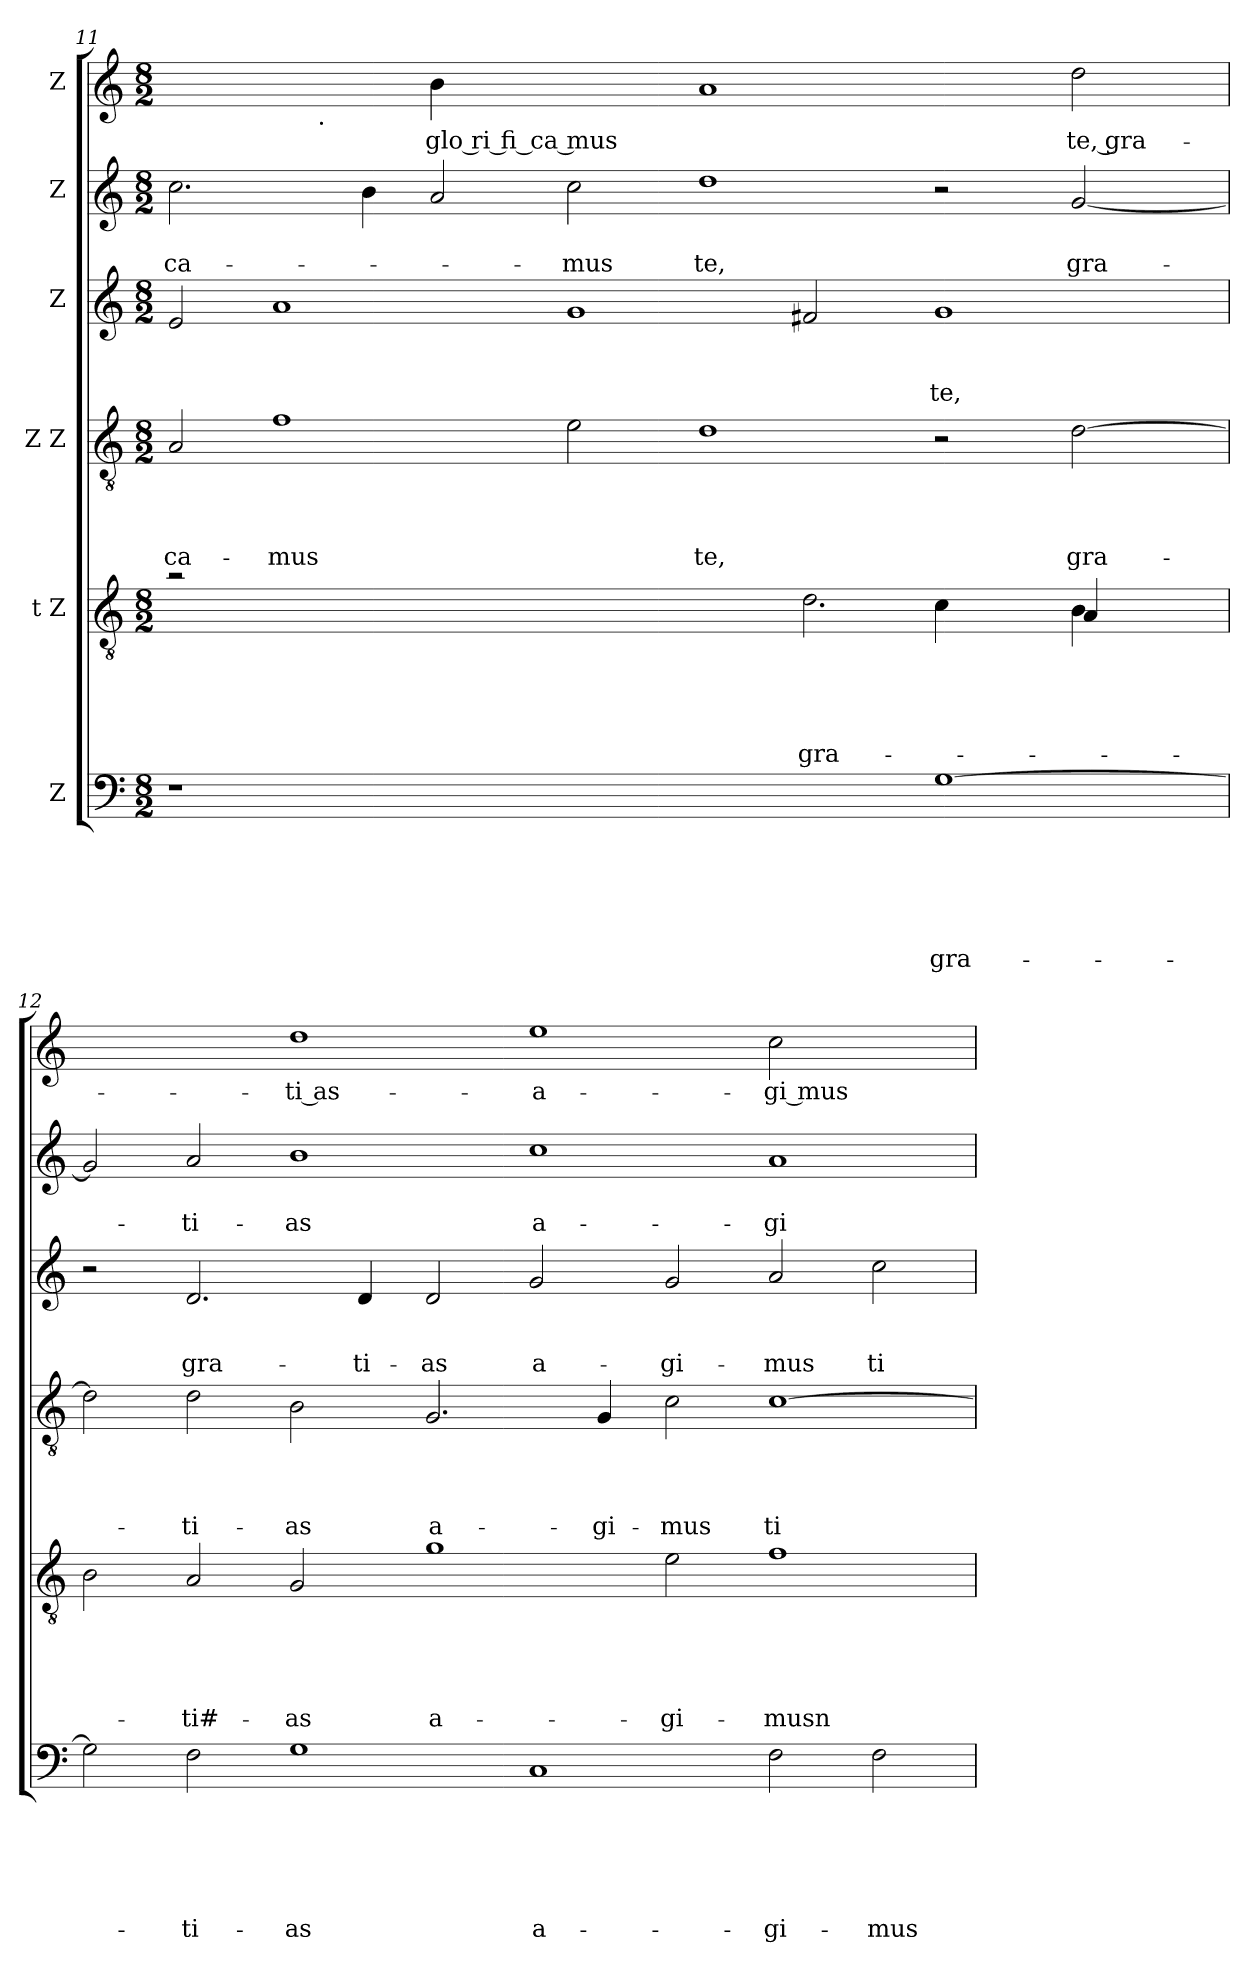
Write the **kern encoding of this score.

**kern	**text	**text	**text	**text	**text	**text	**kern	**text	**text	**text	**text	**text	**kern	**text	**text	**text	**text	**kern	**text	**text	**text	**kern	**text	**text	**kern	**text
*part6	*part6	*part6	*part6	*part6	*part6	*part6	*part5	*part5	*part5	*part5	*part5	*part5	*part4	*part4	*part4	*part4	*part4	*part3	*part3	*part3	*part3	*part2	*part2	*part2	*part1	*part1
*staff6	*staff6	*staff6	*staff6	*staff6	*staff6	*staff6	*staff5	*staff5	*staff5	*staff5	*staff5	*staff5	*staff4	*staff4	*staff4	*staff4	*staff4	*staff3	*staff3	*staff3	*staff3	*staff2	*staff2	*staff2	*staff1	*staff1
*I"Z	*	*	*	*	*	*	*I"t Z	*	*	*	*	*	*I"Z Z	*	*	*	*	*I"Z	*	*	*	*I"Z	*	*	*I"Z	*
*clefF4	*	*	*	*	*	*	*clefGv2	*	*	*	*	*	*clefGv2	*	*	*	*	*clefG2	*	*	*	*clefG2	*	*	*clefG2	*
*k[]	*	*	*	*	*	*	*k[]	*	*	*	*	*	*k[]	*	*	*	*	*k[]	*	*	*	*k[]	*	*	*k[]	*
*C:	*	*	*	*	*	*	*C:	*	*	*	*	*	*C:	*	*	*	*	*C:	*	*	*	*C:	*	*	*C:	*
*M8/2	*	*	*	*	*	*	*M8/2	*	*	*	*	*	*M8/2	*	*	*	*	*M8/2	*	*	*	*M8/2	*	*	*M8/2	*
=11	=11	=11	=11	=11	=11	=11	=11	=11	=11	=11	=11	=11	=11	=11	=11	=11	=11	=11	=11	=11	=11	=11	=11	=11	=11	=11
*	*	*	*	*	*	*	*^	*	*	*	*	*	*	*	*	*	*	*	*	*	*	*	*	*	*	*
*	*	*	*	*	*	*	*	*^	*	*	*	*	*	*	*	*	*	*	*	*	*	*	*	*	*	*	*
!	!	!	!	!	!	!	!	!	!	!	!	!	!	!	!	!	!	!	!LO:LY:b	!	!	!	!	!	!	!LO:LY:b	!	!
*	*	*	*	*	*	*	*	*	*	*	*	*	*	*	*	*	*	*	*	*	*	*	*	*	*	*	*^	*
1r	.	.	.	.	.	.	2ra	0.ryy	2%7ryy	.	.	.	.	.	2A/	.	.	.	-ca-	2e/	.	.	.	2.cc\	.	-ca-	1ryy	2ryy	.
!	!	!	!	!	!	!	!	!	!	!	!	!	!	!	!	!	!	!	!LO:LY:b	!	!	!	!	!	!	!	!	!	!
.	.	.	.	.	.	.	0ryy	.	.	.	.	.	.	.	1f	.	.	.	-mus	1a	.	.	.	.	.	.	.	8ryy	.
!	!	!	!	!	!	!	!	!	!	!	!	!	!	!	!	!	!	!	!	!	!	!	!	!	!	!	!	!LO:TX:b:t=.	!
.	.	.	.	.	.	.	.	.	.	.	.	.	.	.	.	.	.	.	.	.	.	.	.	.	.	.	.	1ryy	.
.	.	.	.	.	.	.	.	.	.	.	.	.	.	.	.	.	.	.	.	.	.	.	.	4b\	.	.	.	.	.
!	!	!	!	!	!	!	!	!	!	!	!	!	!	!	!	!	!	!	!	!	!	!	!	!	!	!	!	!	!LO:LY:b:rj
0ryy	.	.	.	.	.	.	.	.	.	.	.	.	.	.	.	.	.	.	.	.	.	.	.	2a/	.	.	4b\	.	glo ri fi ca mus
.	.	.	.	.	.	.	.	.	.	.	.	.	.	.	.	.	.	.	.	.	.	.	.	.	.	.	2.ryy	.	.
!	!	!	!	!	!	!	!	!	!	!	!	!	!	!	!	!	!	!	!	!	!	!	!	!	!	!LO:LY:b	!	!	!
.	.	.	.	.	.	.	.	.	.	.	.	.	.	.	2e\	.	.	.	.	1g	.	.	.	2cc\	.	-mus	.	.	.
.	.	.	.	.	.	.	.	.	.	.	.	.	.	.	.	.	.	.	.	.	.	.	.	.	.	.	.	1ryy	.
!	!	!	!	!	!	!	!	!	!	!	!	!	!	!	!	!	!	!	!LO:LY:b	!	!	!	!	!	!	!LO:LY:b	!	!	!
.	.	.	.	.	.	.	.	.	.	.	.	.	.	.	1d	.	.	.	te,	.	.	.	.	1dd	.	te,	1a	.	.
!	!	!	!	!	!	!	!	!	!	!	!	!	!	!LO:LY:b	!	!	!	!	!	!	!	!	!	!	!	!	!	!	!
.	.	.	.	.	.	.	2.d\	.	.	.	.	.	.	gra-	.	.	.	.	.	2f#/	.	.	.	.	.	.	.	.	.
.	.	.	.	.	.	.	.	.	.	.	.	.	.	.	.	.	.	.	.	.	.	.	.	.	.	.	.	1ryy	.
!	!	!	!	!	!	!LO:LY:b	!	!	!	!	!	!	!	!	!	!	!	!	!	!	!	!	!LO:LY:b	!	!	!	!	!	!
[>1G	.	.	.	.	.	gra-	.	4c\	.	.	.	.	.	.	2r	.	.	.	.	1g	.	.	te,	2r	.	.	2ryy	.	.
.	.	.	.	.	.	.	4ryy	4ryy	.	.	.	.	.	.	.	.	.	.	.	.	.	.	.	.	.	.	.	.	.
!	!	!	!	!	!	!	!	!	!	!	!	!	!	!	!	!	!	!	!LO:LY:b	!	!	!	!	!	!	!LO:LY:b	!	!	!LO:LY:b:rj
.	.	.	.	.	.	.	2ryy	4B\	4A/	.	.	.	.	.	[>2d\	.	.	.	gra-	.	.	.	.	[<2g/	.	gra-	2dd\	.	te, gra-
.	.	.	.	.	.	.	.	.	.	.	.	.	.	.	.	.	.	.	.	.	.	.	.	.	.	.	.	4.ryy	.
.	.	.	.	.	.	.	.	4ryy	4ryy	.	.	.	.	.	.	.	.	.	.	.	.	.	.	.	.	.	.	.	.
*	*	*	*	*	*	*	*v	*v	*v	*	*	*	*	*	*	*	*	*	*	*	*	*	*	*	*	*	*v	*v	*
=12	=12	=12	=12	=12	=12	=12	=12	=12	=12	=12	=12	=12	=12	=12	=12	=12	=12	=12	=12	=12	=12	=12	=12	=12	=12	=12
2G\]	.	.	.	.	.	.	2B\	.	.	.	.	.	2d\]	.	.	.	.	2r	.	.	.	2g/]	.	.	1ryy	.
!	!	!	!	!	!	!LO:LY:b	!	!	!	!	!	!LO:LY:b	!	!	!	!	!LO:LY:b	!	!	!	!LO:LY:b	!	!	!LO:LY:b	!	!
2F\	.	.	.	.	.	-ti-	2A/	.	.	.	.	-ti#-	2d\	.	.	.	-ti-	2.d/	.	.	gra-	2a/	.	-ti-	.	.
!	!	!	!	!	!	!LO:LY:b	!	!	!	!	!	!LO:LY:b	!	!	!	!	!LO:LY:b	!	!	!	!	!	!	!LO:LY:b	!	!LO:LY:b:rj
1G	.	.	.	.	.	-as	2G/	.	.	.	.	-as	2B\	.	.	.	-as	.	.	.	.	1b	.	-as	1dd	-ti as-
!	!	!	!	!	!	!	!	!	!	!	!	!	!	!	!	!	!	!	!	!	!LO:LY:b	!	!	!	!	!
.	.	.	.	.	.	.	.	.	.	.	.	.	.	.	.	.	.	4d/	.	.	-ti-	.	.	.	.	.
!	!	!	!	!	!	!	!	!	!	!	!	!LO:LY:b:rj	!	!	!	!	!LO:LY:b	!	!	!	!LO:LY:b	!	!	!	!	!
.	.	.	.	.	.	.	1g	.	.	.	.	a-	2.G/	.	.	.	a-	2d/	.	.	-as	.	.	.	.	.
!	!	!	!	!	!	!LO:LY:b:rj	!	!	!	!	!	!	!	!	!	!	!	!	!	!	!LO:LY:b	!	!	!LO:LY:b:rj	!	!LO:LY:b:rj
1C	.	.	.	.	.	a-	.	.	.	.	.	.	.	.	.	.	.	2g/	.	.	a-	1cc	.	a-	1ee	-a-
!	!	!	!	!	!	!	!	!	!	!	!	!	!	!	!	!	!LO:LY:b	!	!	!	!	!	!	!	!	!
.	.	.	.	.	.	.	.	.	.	.	.	.	4G/	.	.	.	-gi-	.	.	.	.	.	.	.	.	.
!	!	!	!	!	!	!	!	!	!	!	!	!LO:LY:b	!	!	!	!	!LO:LY:b	!	!	!	!LO:LY:b	!	!	!	!	!
.	.	.	.	.	.	.	2e\	.	.	.	.	-gi-	2c\	.	.	.	-mus	2g/	.	.	-gi-	.	.	.	.	.
!	!	!	!	!	!	!LO:LY:b	!	!	!	!	!	!LO:LY:b:rj	!	!	!	!	!LO:LY:b	!	!	!	!LO:LY:b	!	!	!LO:LY:b	!	!LO:LY:b
2F\	.	.	.	.	.	-gi-	1f	.	.	.	.	-musn	[>1c	.	.	.	ti-	2a/	.	.	-mus	1a	.	-gi-	2cc\	-gi mus-
!	!	!	!	!	!	!LO:LY:b	!	!	!	!	!	!	!	!	!	!	!	!	!	!	!LO:LY:b	!	!	!	!	!
2F\	.	.	.	.	.	-mus	.	.	.	.	.	.	.	.	.	.	.	2cc\	.	.	ti-	.	.	.	2ryy	.
=	=	=	=	=	=	=	=	=	=	=	=	=	=	=	=	=	=	=	=	=	=	=	=	=	=	=
*-	*-	*-	*-	*-	*-	*-	*-	*-	*-	*-	*-	*-	*-	*-	*-	*-	*-	*-	*-	*-	*-	*-	*-	*-	*-	*-
